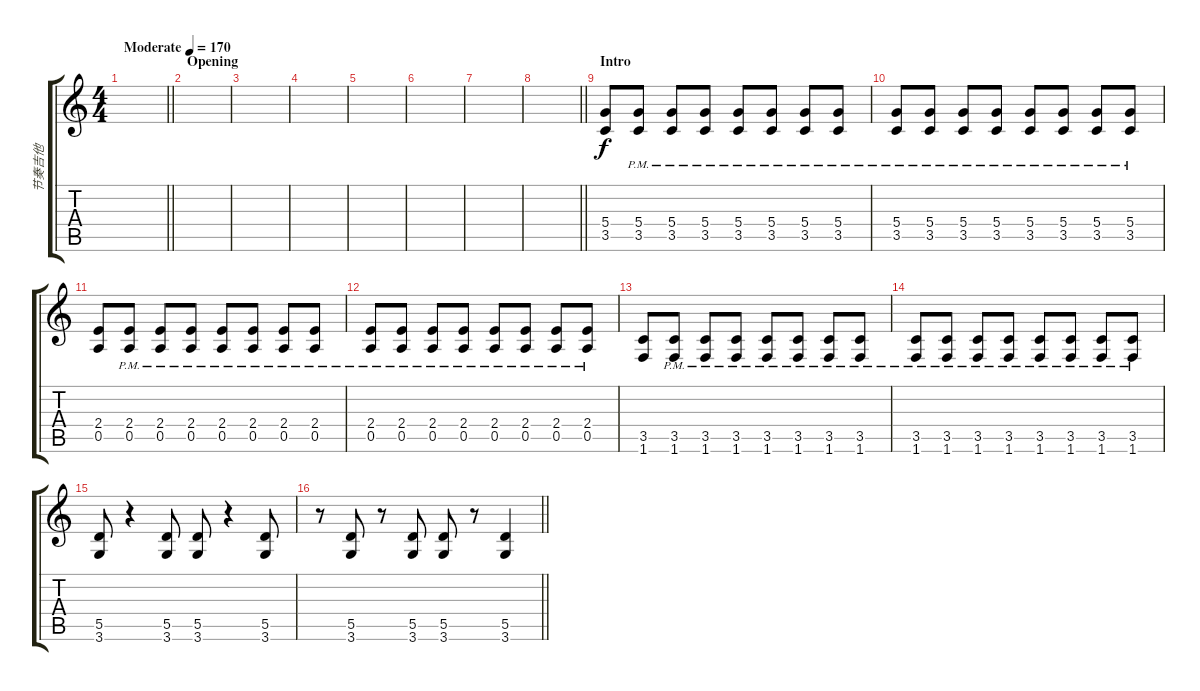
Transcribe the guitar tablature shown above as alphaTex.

\track ("节奏吉他" "节奏吉他") {instrument distortionguitar}
\staff {score tabs}
\tuning (E4 B3 G3 D3 A2 E2) {hide}
\ts (4 4)
\tempo (170 "Moderate")
\clef g2
\barLineRight lightlight
\ks c
|
\section ("" "Opening")
|
|
|
|
|
|
\barLineRight lightlight
|
\section ("" "Intro")
(5.4 3.5).8 (5.4{pm} 3.5{pm}).8 (5.4{pm} 3.5{pm}).8 (5.4{pm} 3.5{pm}).8 (5.4{pm} 3.5{pm}).8 (5.4{pm} 3.5{pm}).8 (5.4{pm} 3.5{pm}).8 (5.4{pm} 3.5{pm}).8 |
(5.4{pm} 3.5{pm}).8 (5.4{pm} 3.5{pm}).8 (5.4{pm} 3.5{pm}).8 (5.4{pm} 3.5{pm}).8 (5.4{pm} 3.5{pm}).8 (5.4{pm} 3.5{pm}).8 (5.4{pm} 3.5{pm}).8 (5.4{pm} 3.5{pm}).8 |
(2.4 0.5).8 (2.4{pm} 0.5{pm}).8 (2.4{pm} 0.5{pm}).8 (2.4{pm} 0.5{pm}).8 (2.4{pm} 0.5{pm}).8 (2.4{pm} 0.5{pm}).8 (2.4{pm} 0.5{pm}).8 (2.4{pm} 0.5{pm}).8 |
(2.4{pm} 0.5{pm}).8 (2.4{pm} 0.5{pm}).8 (2.4{pm} 0.5{pm}).8 (2.4{pm} 0.5{pm}).8 (2.4{pm} 0.5{pm}).8 (2.4{pm} 0.5{pm}).8 (2.4{pm} 0.5{pm}).8 (2.4{pm} 0.5{pm}).8 |
(3.5 1.6).8 (3.5{pm} 1.6{pm}).8 (3.5{pm} 1.6{pm}).8 (3.5{pm} 1.6{pm}).8 (3.5{pm} 1.6{pm}).8 (3.5{pm} 1.6{pm}).8 (3.5{pm} 1.6{pm}).8 (3.5{pm} 1.6{pm}).8 |
(3.5{pm} 1.6{pm}).8 (3.5{pm} 1.6{pm}).8 (3.5{pm} 1.6{pm}).8 (3.5{pm} 1.6{pm}).8 (3.5{pm} 1.6{pm}).8 (3.5{pm} 1.6{pm}).8 (3.5{pm} 1.6{pm}).8 (3.5{pm} 1.6{pm}).8 |
(5.5 3.6).8 r.4 (5.5 3.6).8 (5.5 3.6).8 r.4 (5.5 3.6).8 |
\barLineRight lightlight
r.8 (5.5 3.6).8 r.8 (5.5 3.6).8 (5.5 3.6).8 r.8 (5.5 3.6).4
